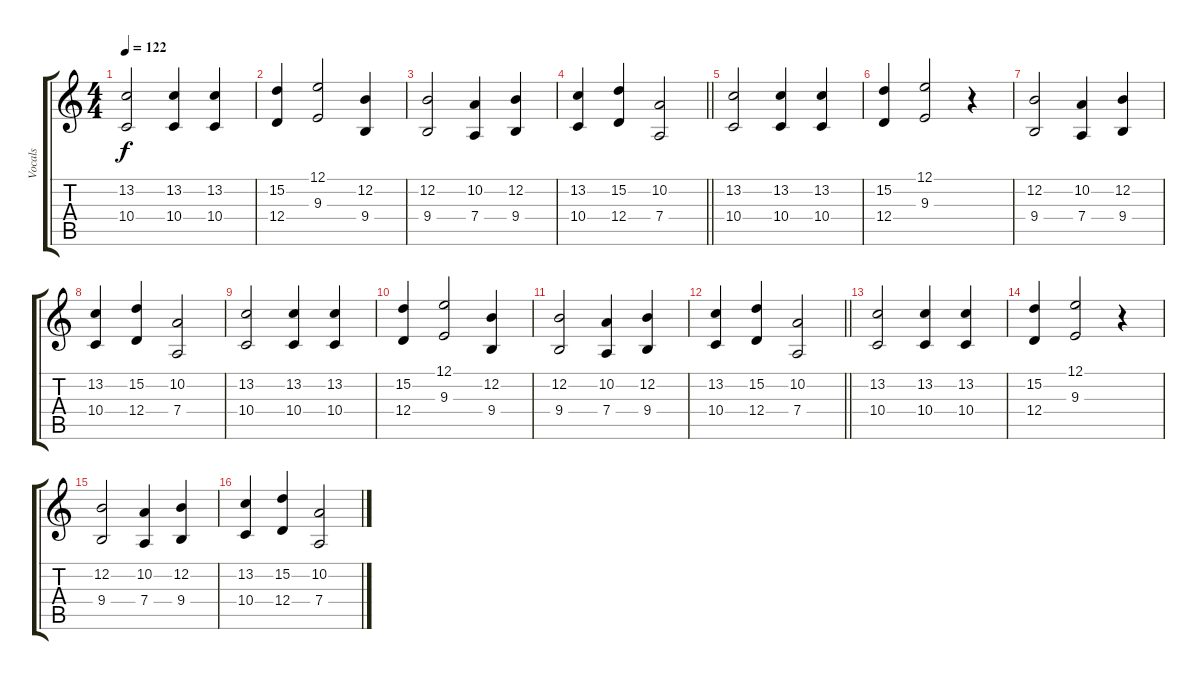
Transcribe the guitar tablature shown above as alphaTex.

\track ("Vocals" "Vocals") {instrument viola}
\staff {score tabs}
\tuning (E4 B3 G3 D3 A2 E2) {hide}
\ts (4 4)
\tempo 122
\clef g2
\ks c
(13.2 10.4).2{dy f} (13.2 10.4).4 (13.2 10.4).4 |
(15.2 12.4).4 (12.1 9.3).2 (12.2 9.4).4 |
(12.2 9.4).2 (10.2 7.4).4 (12.2 9.4).4 |
\barLineRight lightlight
(13.2 10.4).4 (15.2 12.4).4 (10.2 7.4).2 |
(13.2 10.4).2 (13.2 10.4).4 (13.2 10.4).4 |
(15.2 12.4).4 (12.1 9.3).2 r.4 |
(12.2 9.4).2 (10.2 7.4).4 (12.2 9.4).4 |
(13.2 10.4).4 (15.2 12.4).4 (10.2 7.4).2 |
(13.2 10.4).2 (13.2 10.4).4 (13.2 10.4).4 |
(15.2 12.4).4 (12.1 9.3).2 (12.2 9.4).4 |
(12.2 9.4).2 (10.2 7.4).4 (12.2 9.4).4 |
\barLineRight lightlight
(13.2 10.4).4 (15.2 12.4).4 (10.2 7.4).2 |
(13.2 10.4).2 (13.2 10.4).4 (13.2 10.4).4 |
(15.2 12.4).4 (12.1 9.3).2 r.4 |
(12.2 9.4).2 (10.2 7.4).4 (12.2 9.4).4 |
(13.2 10.4).4 (15.2 12.4).4 (10.2 7.4).2
